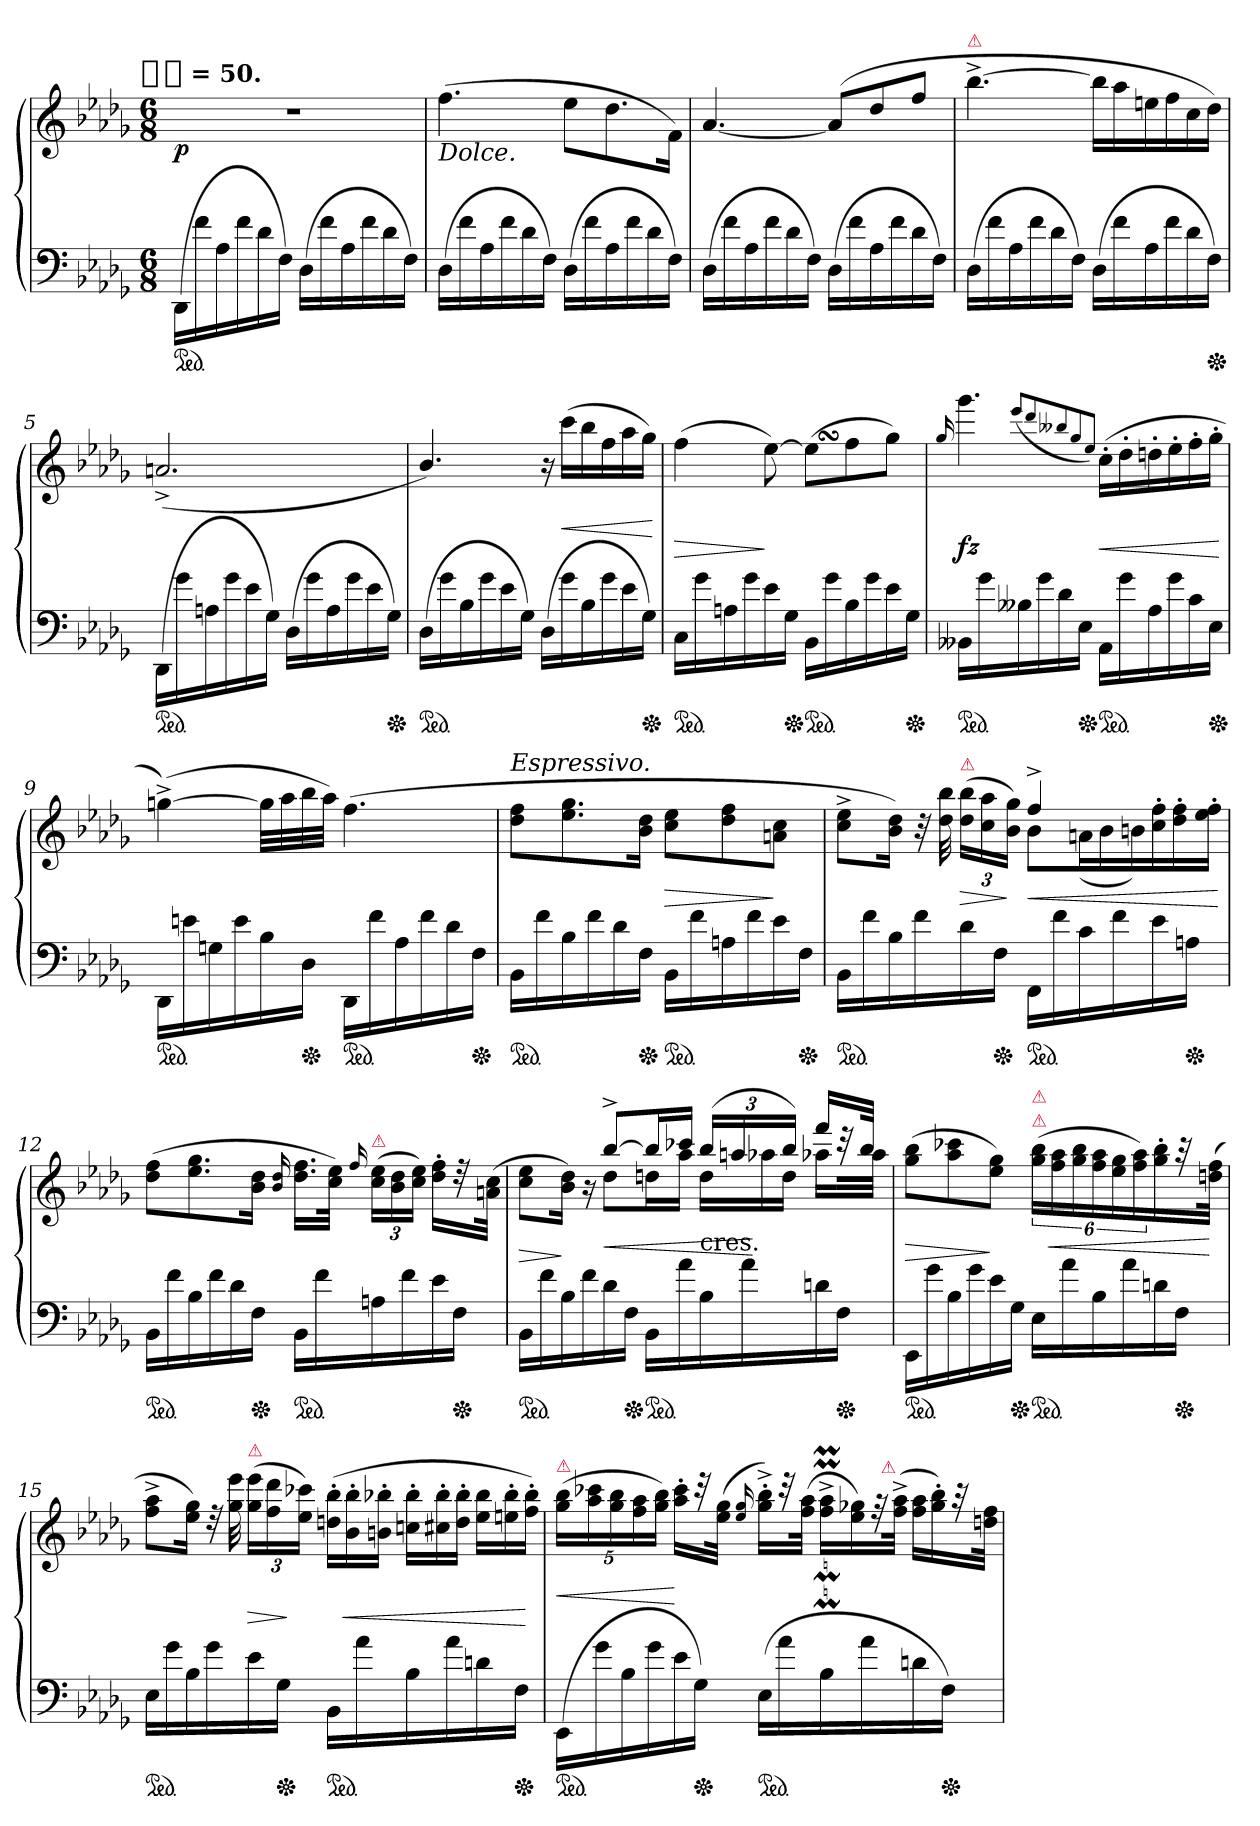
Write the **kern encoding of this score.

**kern	**kern	**dynam
*part1	*part1	*part1
*staff2	*staff1	*staff1/2
*clefF4	*clefG2	*
*k[b-e-a-d-g-]	*k[b-e-a-d-g-]	*
*D-:	*D-:	*
!!LO:TX:omd:t=[quarter-dot] = 50.
*M6/8	*M6/8	*
*MM75	*MM75	*
=1	=1	=1
!LO:TX:b:color=crimson:t=⚠	!	!
*ped	*	*
(>16DD-\LL	2.rdd	p
16f	.	.
16A-	.	.
16f	.	.
16d-	.	.
16FJJ)	.	.
(>16D-LL	.	.
16f	.	.
16A-	.	.
16f	.	.
16d-	.	.
16FJJ)	.	.
=2	=2	=2
!	!LO:TX:b:i:t=Dolce.	!
(>16D-LL	(>4.ff	.
16f	.	.
16A-	.	.
16f	.	.
16d-	.	.
16FJJ)	.	.
(>16D-LL	8ee-L	.
16f	.	.
16A-	8.dd-	.
16f	.	.
16d-	.	.
16FJJ)	16fJk)	.
=3	=3	=3
(>16D-LL	[4.a-	.
16f	.	.
16A-	.	.
16f	.	.
16d-	.	.
16FJJ)	.	.
(>16D-LL	(>8a-/L]	.
16f	.	.
16A-	8dd-	.
16f	.	.
16d-	8ffJ	.
16FJJ)	.	.
=4	=4	=4
!	!LO:TX:a:color=crimson:t=⚠	!
(>16D-LL	[4.bb-^<	.
16f	.	.
16A-	.	.
16f	.	.
16d-	.	.
16FJJ)	.	.
(>16D-LL	16bb-LL]	.
16f	16aa-	.
16A-	16een	.
16f	16ff	.
16d-	16cc	.
*Xped	*	*
16FJJ)	16dd-JJ)	.
=5	=5	=5
*ped	*	*
(>16DD-/LL	(<2.an^>/	.
16g-\	.	.
16An\	.	.
16g-\	.	.
16e-\	.	.
16G-\JJ)	.	.
(>16D-LL	.	.
16g-	.	.
16A	.	.
16g-	.	.
16e-	.	.
*Xped	*	*
16G-JJ)	.	.
=6	=6	=6
*ped	*	*
(>16D-LL	4.b-/)	.
16g-	.	.
16B-	.	.
16g-	.	.
16e-	.	.
16G-JJ)	.	.
(>16D-LL	16r	.
16g-	(>16ccc\LL	<
16B-	16bb-\	.
16g-	16ff	.
16e-	16aa-\	.
*Xped	*	*
16G-JJ)	16gg-JJ)	.
.	.	[
=7	=7	=7
*ped	*	*
16CLL	(>4ff	>
16g-	.	.
16An	.	.
16g-	.	.
16e-	[8ee-)	]
*Xped	*	*
16G-JJ	.	.
*ped	*	*
16BB-LL	(>8ee-SSSL]	.
16g-	.	.
16B-	8ff	.
16g-	.	.
16e-	8gg-J)	.
*Xped	*	*
16G-JJ	.	.
=8	=8	=8
.	16qqgg-/	.
*ped	*	*
16BB--XLL	4.ggg-	fz
16g-	.	.
16B--X	.	.
16g-	.	.
16d-	.	.
*Xped	*	*
16E-JJ	.	.
.	(<8qeee-/L	.
.	8qddd-/	.
.	8qbb--X/	.
.	8qgg-/	.
.	8qee-/J)	.
*ped	*	*
16AA-LL	(>16cc'>LL	<
16g-	16dd-'>	.
16A-	16ddn'>	.
16g-	16ee-'>	.
16c	16ff'>	.
*Xped	*	*
16E-JJ	16gg-'>JJ	.
.	.	[
=9	=9	=9
*ped	*	*
16DD-LL	(>[4ggn^<)	.
16en	.	.
16Gn	.	.
16e	.	.
16B-	32ggLLL]	.
.	32aa-	.
*Xped	*	*
16D-JJ	32bb-	.
.	32aa-JJJ)	.
*ped	*	*
16DD-/LL	(>4.ff	.
16f\	.	.
16A-\	.	.
16f\	.	.
16d-\	.	.
*Xped	*	*
16F\JJ	.	.
=10	=10	=10
!	!LO:TX:a:i:t=Espressivo.	!
*ped	*	*
16BB-LL	8dd- 8ffL	.
16f	.	.
16B-	8.ee- 8.gg-	.
16f	.	.
16d-	.	.
*Xped	*	*
16FJJ	16b- 16dd-Jk	.
*ped	*	*
16BB-LL	8cc 8ee-L	>
16f	.	.
16An	8dd- 8ff	.
16f	.	.
16e-	8an 8ccJ	]
*Xped	*	*
16FJJ	.	.
=11	=11	=11
*	*^	*
*ped	*	*	*
16BB-LL	4.ryy	8cc^< 8ee-^<L	.
16f	.	.	.
16B-	.	16b- 16dd-Jk)	.
16f	.	32r	.
.	.	32dd- 32bb-	.
!	!	!LO:TX:a:color=crimson:t=⚠	!
16d-	.	(>24dd- 24bb-LL	>
.	.	24cc 24aa-	.
*Xped	*	*	*
16FJJ	.	.	.
.	.	24b- 24gg-JJ)	]
*ped	*	*	*
16FF/LL	4ff^>	8b-L	<
16f\	.	.	.
*	*	*Xtuplet	*
16c\	.	(>24anL	.
.	.	24b-	.
16f\	.	.	.
.	.	24bn)	.
16e-\	8ryy	24cc'> 24ff'>	.
.	.	24dd-'> 24ff'>	.
*Xped	*	*	*
16An\JJ	.	.	.
.	.	24ee-'> 24ff'>JJ	.
*	*v	*v	*
.	.	[
=12	=12	=12
*ped	*	*
16BB-LL	(>8dd- 8ffL	.
16f	.	.
16B-	8.ee- 8.gg-	.
16f	.	.
16d-	.	.
*Xped	*	*
16FJJ	16b- 16dd-Jk	.
.	16qqb-/ 16qqdd-/	.
*ped	*	*
16BB-LL	16.dd- 16.ffLL	.
16f	.	.
.	32cc 32ee-JJk)	.
.	16qqff/	.
*	*tuplet	*
!	!LO:TX:a:color=crimson:t=⚠	!
16An	(>24cc 24ee-LL	.
.	24b- 24dd-	.
16f	.	.
.	24cc 24ee-JJ)	.
16e-	16dd-'> 16ff'>LL	.
*Xped	*	*
16FJJ	32rdd	.
.	(>32an 32ccJJk	.
=13	=13	=13
*	*^	*
*ped	*	*	*
16BB-LL	4ryy	8cc 8ee-L	>
16f	.	.	.
16B-	.	16b- 16dd-Jk)	]
16f	.	16r	.
16d-	[8bb-^>L	8dd-L	<
*Xped	*	*	*
16FJJ	.	.	.
*ped	*	*	*
16BB-LL	16bb-L]	16ddnL	.
16a-	16ccc-XJJ	16aa-JJ	.
*	*	*Xtuplet	*
!	!LO:TX:c:t=cres.	!	!
16B-	(>24bb-LL	24ddLL	.
.	24aan	24aa-X	.
16a-	.	.	.
.	24bb-JJ)	24ddJJ	[
16dn	16fffLL	16aa-XLL	.
*Xped	*	*	*
16FJJ	32rccc	32ryy	.
.	32bb-JJk	32aa-JJk	.
*	*v	*v	*
=14	=14	=14
*ped	*	*
16EE-/LL	(>8gg- 8bb-L	>
16g-\	.	.
16B-\	8aa- 8ccc-X	.
16g-\	.	.
16e-\	8ee- 8gg-J)	]
*Xped	*	*
16G-\JJ	.	.
*	*tuplet	*
!	!LO:TX:a:color=crimson:t=⚠	!
!	!LO:TX:a:color=crimson:t=⚠	!
*ped	*	*
16E-LL	(>24gg- 24bb-LL	.
.	24ff 24aa-	<
16a-	.	.
.	24gg- 24bb-	.
16B-	24ff 24aa-	.
.	24ee- 24gg-	.
16a-	.	.
.	24ff 24aa-)	.
16dn	16gg-'> 16bb-'>	.
*Xped	*	*
16FJJ	32raa	.
.	(>32ddn 32ffJJk	[
=15	=15	=15
*ped	*	*
16E-LL	8ff^< 8aa-^<L	.
16g-	.	.
16B-	16ee- 16gg-Jk)	.
16g-	32rdd	.
.	32gg- 32eee-	.
!	!LO:TX:a:color=crimson:t=⚠	!
16e-	(>24gg- 24eee-LL	>
.	24ff 24ddd-	.
*Xped	*	*
16G-JJ	.	.
.	24ee- 24ccc-XJJ)	]
*	*Xtuplet	*
*ped	*	*
16BB-LL	(>24ddn'> 24bb-'>LL	.
.	24b-'> 24bb-'>	<
16a-	.	.
.	24bn'> 24bb-X'>JJ	.
16B-	24ccn'> 24bb-'>LL	.
.	24cc#X'> 24bb-'>	.
16a-	.	.
.	24dd'> 24bb-'>JJ	.
16dn	24ee- 24bb-LL	.
.	24een'> 24bb-'>	.
*Xped	*	*
16FJJ	.	.
.	24ff'> 24bb-'>JJ)	[
=16	=16	=16
*	*tuplet	*
!	!LO:TX:a:color=crimson:t=⚠	!
*ped	*	*
(>16EE-/LL	(>20gg- 20bb-LL	<
.	20aa- 20ccc-X	.
16g-\	.	.
.	20gg- 20bb-	.
16B-\	.	.
.	20ff 20aa-	.
16g-\	.	.
.	20gg- 20bb-JJ)	.
16e-\	16aa-'> 16ccc-'>LL	[
*Xped	*	*
16G-\JJ)	32rccc	.
.	(>32ee- 32gg-JJk	.
.	16qqee-/ 16qqgg-/	.
*ped	*	*
(>16E-LL	16gg-'>^< 16bb-'>^<LL)	.
16a-	32rccc	.
.	(>32ff 32aa-JJk	.
*	*Xtuplet	*
16B-	24ffM^< 24aa-M^<LL	.
.	24ee- 24gg-)	.
16a-	.	.
.	48rff	.
!	!LO:TX:a:color=crimson:t=⚠	!
.	(>48ff^< 48aa-^<JJk	.
16dn	24ff 24aa-LL	.
.	24gg-'> 24bb-'>)	.
*Xped	*	*
16FJJ)	.	.
.	48raa	.
.	48ddn 48ffJJk	.
=	=	=
*-	*-	*-
